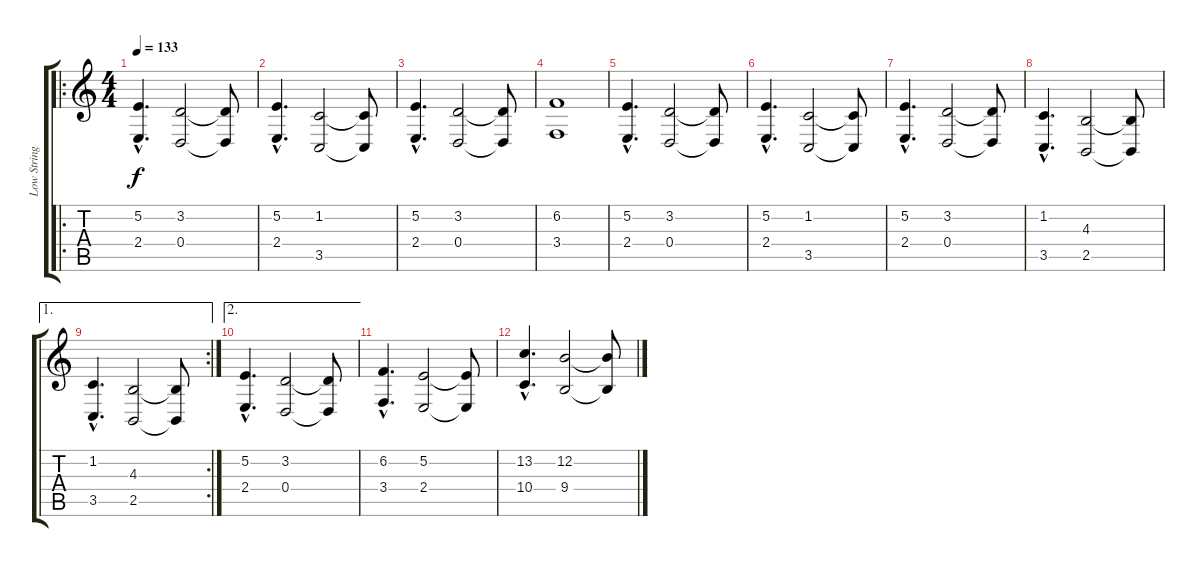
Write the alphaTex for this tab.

\track ("Low Strings" "Low String") {instrument stringensemble1}
\staff {score tabs}
\tuning (E4 B3 G3 D3 A2 E2) {hide}
\ro
\ts (4 4)
\tempo 133
\clef g2
\ks c
(5.2{hac} 2.4{hac}).4{d dy f} (3.2 0.4).2 (3.2{t} 0.4{t}).8 |
(5.2{hac} 2.4{hac}).4{d} (1.2 3.5).2 (1.2{t} 3.5{t}).8 |
(5.2{hac} 2.4{hac}).4{d} (3.2 0.4).2 (3.2{t} 0.4{t}).8 |
(6.2 3.4).1 |
(5.2{hac} 2.4{hac}).4{d} (3.2 0.4).2 (3.2{t} 0.4{t}).8 |
(5.2{hac} 2.4{hac}).4{d} (1.2 3.5).2 (1.2{t} 3.5{t}).8 |
(5.2{hac} 2.4{hac}).4{d} (3.2 0.4).2 (3.2{t} 0.4{t}).8 |
(1.2{hac} 3.5{hac}).4{d} (4.3 2.5).2 (4.3{t} 2.5{t}).8 |
\ae 1
\rc 2
(1.2{hac} 3.5{hac}).4{d} (4.3 2.5).2 (4.3{t} 2.5{t}).8 |
\ae 2
(5.2{hac} 2.4{hac}).4{d} (3.2 0.4).2 (3.2{t} 0.4{t}).8 |
(6.2{hac} 3.4{hac}).4{d} (5.2 2.4).2 (5.2{t} 2.4{t}).8 |
(13.2{hac} 10.4{hac}).4{d} (12.2 9.4).2 (12.2{t} 9.4{t}).8
